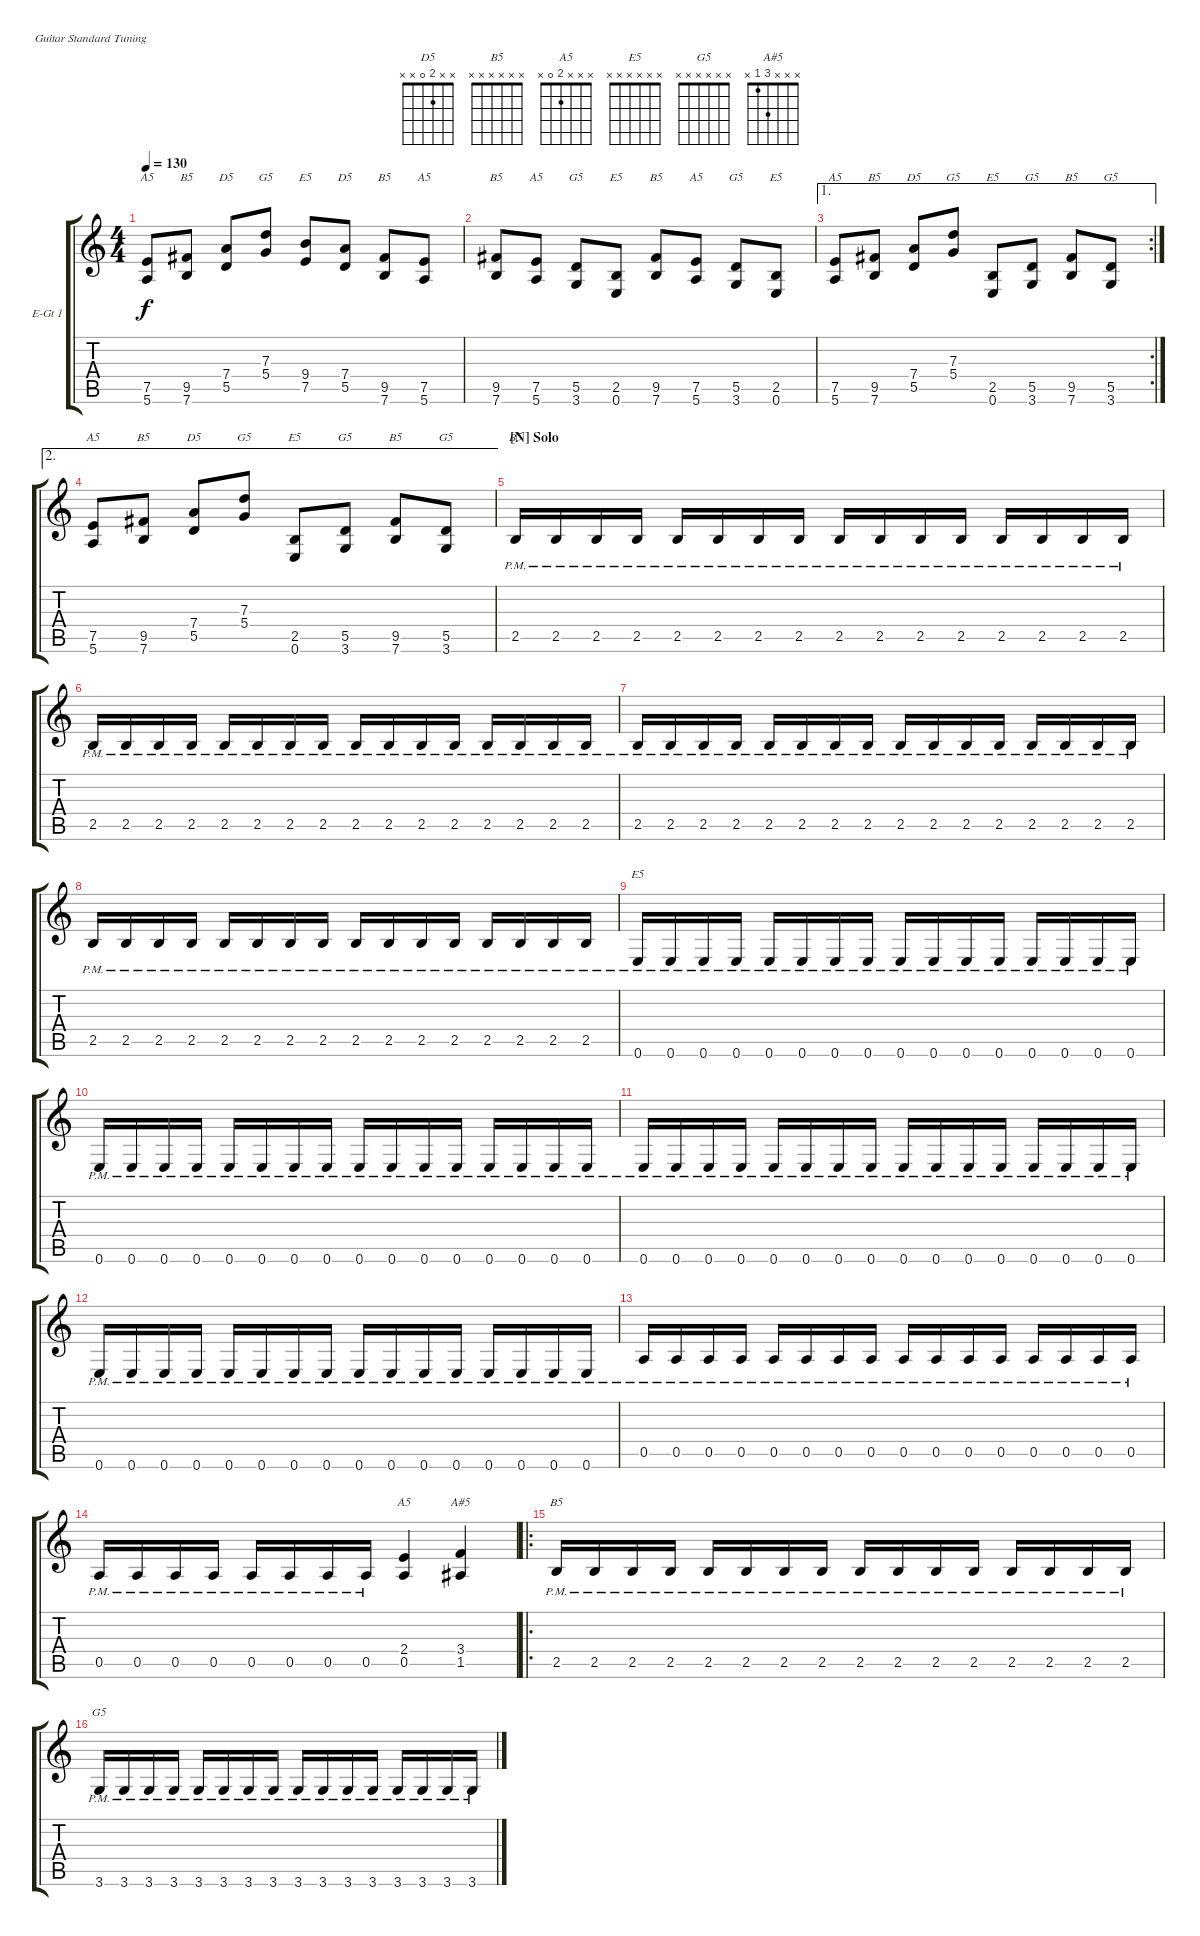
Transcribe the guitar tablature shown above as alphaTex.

\bracketExtendMode groupsimilarinstruments
\firstSystemTrackNameOrientation horizontal
\otherSystemsTrackNameOrientation horizontal
\track ("Guitar 1 (James Hetfield)" "E-Gt 1") {instrument distortionguitar}
\staff {score tabs}
\tuning (E4 B3 G3 D3 A2 E2)
\chord ("D5" x x x 7 5 x) {firstfret 5}
\chord ("B5" x x x x 9 7) {firstfret 7}
\chord ("A5" x x x x 7 5) {firstfret 5}
\chord ("E5" x x x x 2 0)
\chord ("G5" x x x x 5 3)
\chord ("A5" x x x 2 0 x)
\chord ("B5" x x x 4 2 x)
\chord ("D5" x x 2 0 x x)
\chord ("G5" x x 7 5 x x) {firstfret 5}
\chord ("E5" x x x 9 7 x) {firstfret 7}
\chord ("B5" x x x x x x)
\chord ("E5" x x x x x x)
\chord ("A#5" x x x 3 1 x)
\chord ("G5" x x x x x x)
\ts (4 4)
\tempo 130
\clef g2
\ks c
(7.5 5.6).8{ch "A5" dy f} (9.5 7.6).8{ch "B5"} (7.4 5.5).8{ch "D5"} (5.4 7.3).8{ch "G5"} (9.4 7.5).8{ch "E5"} (7.4 5.5).8{ch "D5"} (9.5 7.6).8{ch "B5"} (7.5 5.6).8{ch "A5"} |
(9.5 7.6).8{ch "B5"} (7.5 5.6).8{ch "A5"} (5.5 3.6).8{ch "G5"} (2.5 0.6).8{ch "E5"} (9.5 7.6).8{ch "B5"} (7.5 5.6).8{ch "A5"} (5.5 3.6).8{ch "G5"} (2.5 0.6).8{ch "E5"} |
\ae 1
\rc 2
(7.5 5.6).8{ch "A5"} (9.5 7.6).8{ch "B5"} (7.4 5.5).8{ch "D5"} (7.3 5.4).8{ch "G5"} (0.6 2.5).8{ch "E5"} (5.5 3.6).8{ch "G5"} (9.5 7.6).8{ch "B5"} (5.5 3.6).8{ch "G5"} |
\ae 2
(7.5 5.6).8{ch "A5"} (9.5 7.6).8{ch "B5"} (7.4 5.5).8{ch "D5"} (7.3 5.4).8{ch "G5"} (0.6 2.5).8{ch "E5"} (5.5 3.6).8{ch "G5"} (9.5 7.6).8{ch "B5"} (5.5 3.6).8{ch "G5"} |
\section ("N" "Solo")
2.5{pm}.16{ch "B5"} 2.5{pm}.16 2.5{pm}.16 2.5{pm}.16 2.5{pm}.16 2.5{pm}.16 2.5{pm}.16 2.5{pm}.16 2.5{pm}.16 2.5{pm}.16 2.5{pm}.16 2.5{pm}.16 2.5{pm}.16 2.5{pm}.16 2.5{pm}.16 2.5{pm}.16 |
2.5{pm}.16 2.5{pm}.16 2.5{pm}.16 2.5{pm}.16 2.5{pm}.16 2.5{pm}.16 2.5{pm}.16 2.5{pm}.16 2.5{pm}.16 2.5{pm}.16 2.5{pm}.16 2.5{pm}.16 2.5{pm}.16 2.5{pm}.16 2.5{pm}.16 2.5{pm}.16 |
2.5{pm}.16 2.5{pm}.16 2.5{pm}.16 2.5{pm}.16 2.5{pm}.16 2.5{pm}.16 2.5{pm}.16 2.5{pm}.16 2.5{pm}.16 2.5{pm}.16 2.5{pm}.16 2.5{pm}.16 2.5{pm}.16 2.5{pm}.16 2.5{pm}.16 2.5{pm}.16 |
2.5{pm}.16 2.5{pm}.16 2.5{pm}.16 2.5{pm}.16 2.5{pm}.16 2.5{pm}.16 2.5{pm}.16 2.5{pm}.16 2.5{pm}.16 2.5{pm}.16 2.5{pm}.16 2.5{pm}.16 2.5{pm}.16 2.5{pm}.16 2.5{pm}.16 2.5{pm}.16 |
0.6{pm}.16{ch "E5"} 0.6{pm}.16 0.6{pm}.16 0.6{pm}.16 0.6{pm}.16 0.6{pm}.16 0.6{pm}.16 0.6{pm}.16 0.6{pm}.16 0.6{pm}.16 0.6{pm}.16 0.6{pm}.16 0.6{pm}.16 0.6{pm}.16 0.6{pm}.16 0.6{pm}.16 |
0.6{pm}.16 0.6{pm}.16 0.6{pm}.16 0.6{pm}.16 0.6{pm}.16 0.6{pm}.16 0.6{pm}.16 0.6{pm}.16 0.6{pm}.16 0.6{pm}.16 0.6{pm}.16 0.6{pm}.16 0.6{pm}.16 0.6{pm}.16 0.6{pm}.16 0.6{pm}.16 |
0.6{pm}.16 0.6{pm}.16 0.6{pm}.16 0.6{pm}.16 0.6{pm}.16 0.6{pm}.16 0.6{pm}.16 0.6{pm}.16 0.6{pm}.16 0.6{pm}.16 0.6{pm}.16 0.6{pm}.16 0.6{pm}.16 0.6{pm}.16 0.6{pm}.16 0.6{pm}.16 |
0.6{pm}.16 0.6{pm}.16 0.6{pm}.16 0.6{pm}.16 0.6{pm}.16 0.6{pm}.16 0.6{pm}.16 0.6{pm}.16 0.6{pm}.16 0.6{pm}.16 0.6{pm}.16 0.6{pm}.16 0.6{pm}.16 0.6{pm}.16 0.6{pm}.16 0.6{pm}.16 |
0.5{pm}.16 0.5{pm}.16 0.5{pm}.16 0.5{pm}.16 0.5{pm}.16 0.5{pm}.16 0.5{pm}.16 0.5{pm}.16 0.5{pm}.16 0.5{pm}.16 0.5{pm}.16 0.5{pm}.16 0.5{pm}.16 0.5{pm}.16 0.5{pm}.16 0.5{pm}.16 |
0.5{pm}.16 0.5{pm}.16 0.5{pm}.16 0.5{pm}.16 0.5{pm}.16 0.5{pm}.16 0.5{pm}.16 0.5{pm}.16 (2.4 0.5).4{ch "A5"} (3.4 1.5).4{ch "A#5"} |
\ro
2.5{pm}.16{ch "B5"} 2.5{pm}.16 2.5{pm}.16 2.5{pm}.16 2.5{pm}.16 2.5{pm}.16 2.5{pm}.16 2.5{pm}.16 2.5{pm}.16 2.5{pm}.16 2.5{pm}.16 2.5{pm}.16 2.5{pm}.16 2.5{pm}.16 2.5{pm}.16 2.5{pm}.16 |
3.6{pm}.16{ch "G5"} 3.6{pm}.16 3.6{pm}.16 3.6{pm}.16 3.6{pm}.16 3.6{pm}.16 3.6{pm}.16 3.6{pm}.16 3.6{pm}.16 3.6{pm}.16 3.6{pm}.16 3.6{pm}.16 3.6{pm}.16 3.6{pm}.16 3.6{pm}.16 3.6{pm}.16
